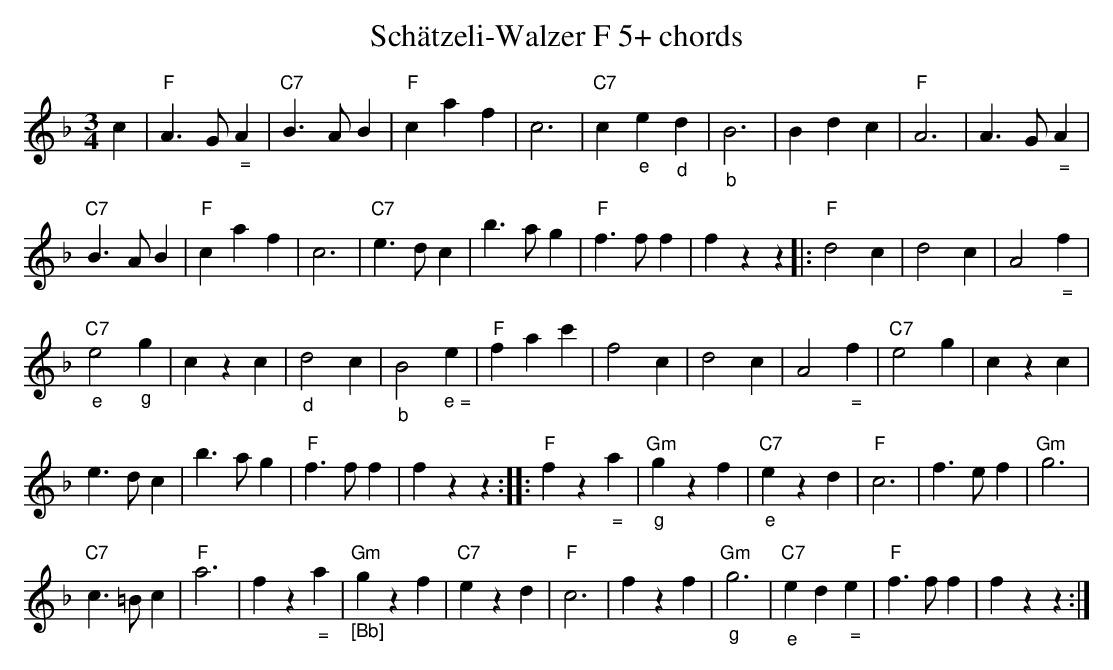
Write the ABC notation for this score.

X:1
T:Sch\"atzeli-Walzer F 5+ chords
M:3/4
L:1/4
K:F%%MIDI gchordon
c | "F"A>G "_ ="A | "C7"B>AB | "F"caf | c3 | "C7"c"_e"e"_d"d | "_b"B3 | Bdc | "F"A3 | A>G"_ ="A |
"C7"B>AB | "F"caf | c3 | "C7"e>dc | b>ag | "F"f>ff | fzz |: "F"d2c | d2c | A2"_ ="f |
"C7""_e"e2"_g"g | czc | "_d"d2c | "_b"B2"_ e ="e | "F"fac' | f2c | d2c | A2"_ ="f | "C7"e2g | czc |
e>dc | b>ag | "F"f>ff | fzz :: "F"fz"_ ="a | "Gm""_g"gzf | "C7""_e"ezd | "F"c3 | f>ef | "Gm"g3 |
"C7"c>=Bc | "F"a3 | fz"_ ="a | "Gm""_[Bb]"gzf | "C7"ezd | "F"c3 | fzf | "Gm""_g"g3 | "C7""_e"ed"_ ="e | "F"f>ff | fzz :|
